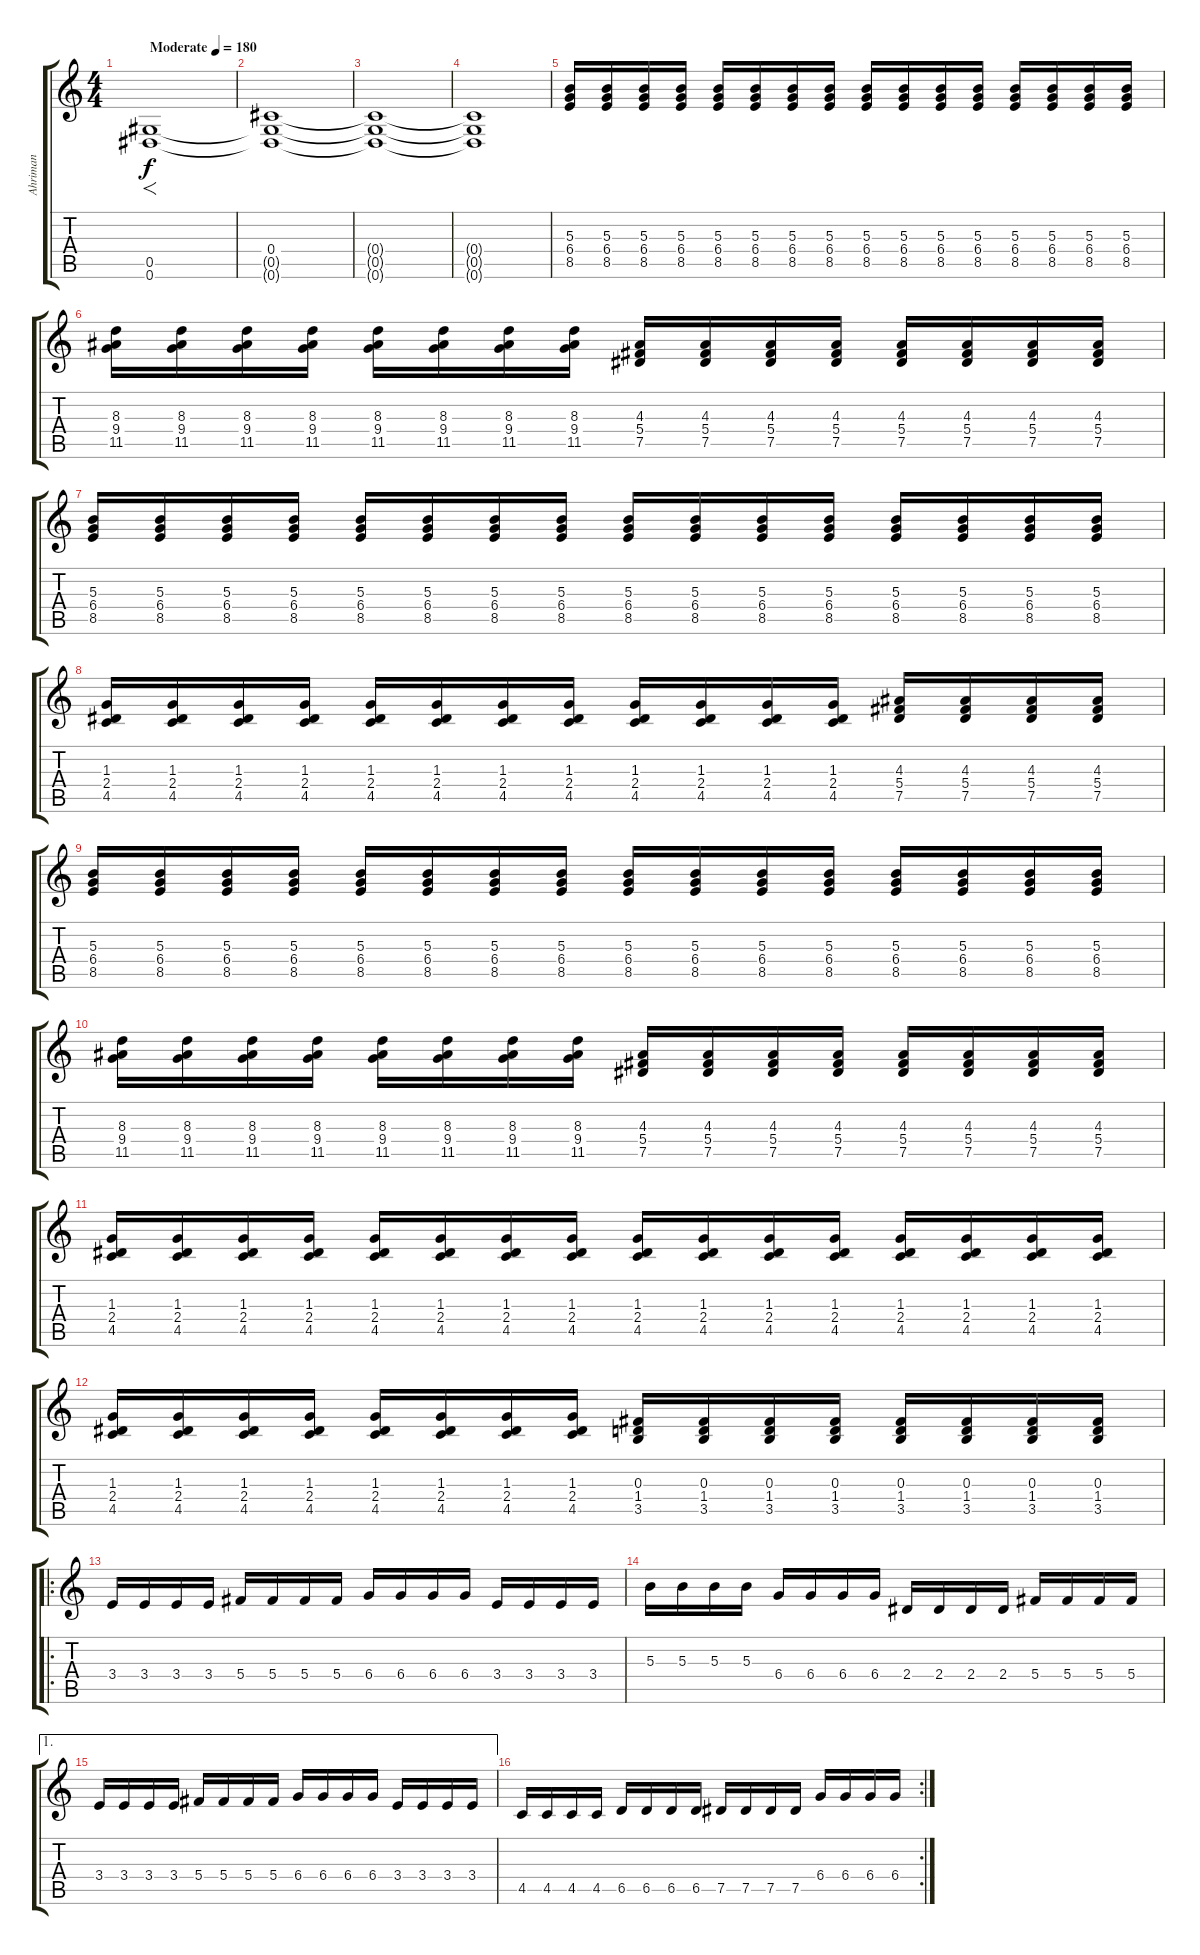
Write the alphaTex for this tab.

\track ("Ahriman" "Ahriman") {instrument overdrivenguitar}
\staff {score tabs}
\tuning (Eb4 Bb3 Gb3 Db3 Ab2 Eb2) {hide}
\ts (4 4)
\tempo (180 "Moderate")
\clef g2
\ks c
(0.5 0.6).1{f dy f instrument overdrivenguitar} |
(0.4 0.5{t} 0.6{t}).1 |
(0.4{t} 0.5{t} 0.6{t}).1 |
(0.4{t} 0.5{t} 0.6{t}).1 |
(5.3 6.4 8.5).16 (5.3 6.4 8.5).16 (5.3 6.4 8.5).16 (5.3 6.4 8.5).16 (5.3 6.4 8.5).16 (5.3 6.4 8.5).16 (5.3 6.4 8.5).16 (5.3 6.4 8.5).16 (5.3 6.4 8.5).16 (5.3 6.4 8.5).16 (5.3 6.4 8.5).16 (5.3 6.4 8.5).16 (5.3 6.4 8.5).16 (5.3 6.4 8.5).16 (5.3 6.4 8.5).16 (5.3 6.4 8.5).16 |
(8.3 9.4 11.5).16 (8.3 9.4 11.5).16 (8.3 9.4 11.5).16 (8.3 9.4 11.5).16 (8.3 9.4 11.5).16 (8.3 9.4 11.5).16 (8.3 9.4 11.5).16 (8.3 9.4 11.5).16 (4.3 5.4 7.5).16 (4.3 5.4 7.5).16 (4.3 5.4 7.5).16 (4.3 5.4 7.5).16 (4.3 5.4 7.5).16 (4.3 5.4 7.5).16 (4.3 5.4 7.5).16 (4.3 5.4 7.5).16 |
(5.3 6.4 8.5).16 (5.3 6.4 8.5).16 (5.3 6.4 8.5).16 (5.3 6.4 8.5).16 (5.3 6.4 8.5).16 (5.3 6.4 8.5).16 (5.3 6.4 8.5).16 (5.3 6.4 8.5).16 (5.3 6.4 8.5).16 (5.3 6.4 8.5).16 (5.3 6.4 8.5).16 (5.3 6.4 8.5).16 (5.3 6.4 8.5).16 (5.3 6.4 8.5).16 (5.3 6.4 8.5).16 (5.3 6.4 8.5).16 |
(1.3 2.4 4.5).16 (1.3 2.4 4.5).16 (1.3 2.4 4.5).16 (1.3 2.4 4.5).16 (1.3 2.4 4.5).16 (1.3 2.4 4.5).16 (1.3 2.4 4.5).16 (1.3 2.4 4.5).16 (1.3 2.4 4.5).16 (1.3 2.4 4.5).16 (1.3 2.4 4.5).16 (1.3 2.4 4.5).16 (4.3 5.4 7.5).16 (4.3 5.4 7.5).16 (4.3 5.4 7.5).16 (4.3 5.4 7.5).16 |
(5.3 6.4 8.5).16 (5.3 6.4 8.5).16 (5.3 6.4 8.5).16 (5.3 6.4 8.5).16 (5.3 6.4 8.5).16 (5.3 6.4 8.5).16 (5.3 6.4 8.5).16 (5.3 6.4 8.5).16 (5.3 6.4 8.5).16 (5.3 6.4 8.5).16 (5.3 6.4 8.5).16 (5.3 6.4 8.5).16 (5.3 6.4 8.5).16 (5.3 6.4 8.5).16 (5.3 6.4 8.5).16 (5.3 6.4 8.5).16 |
(8.3 9.4 11.5).16 (8.3 9.4 11.5).16 (8.3 9.4 11.5).16 (8.3 9.4 11.5).16 (8.3 9.4 11.5).16 (8.3 9.4 11.5).16 (8.3 9.4 11.5).16 (8.3 9.4 11.5).16 (4.3 5.4 7.5).16 (4.3 5.4 7.5).16 (4.3 5.4 7.5).16 (4.3 5.4 7.5).16 (4.3 5.4 7.5).16 (4.3 5.4 7.5).16 (4.3 5.4 7.5).16 (4.3 5.4 7.5).16 |
(1.3 2.4 4.5).16 (1.3 2.4 4.5).16 (1.3 2.4 4.5).16 (1.3 2.4 4.5).16 (1.3 2.4 4.5).16 (1.3 2.4 4.5).16 (1.3 2.4 4.5).16 (1.3 2.4 4.5).16 (1.3 2.4 4.5).16 (1.3 2.4 4.5).16 (1.3 2.4 4.5).16 (1.3 2.4 4.5).16 (1.3 2.4 4.5).16 (1.3 2.4 4.5).16 (1.3 2.4 4.5).16 (1.3 2.4 4.5).16 |
(1.3 2.4 4.5).16 (1.3 2.4 4.5).16 (1.3 2.4 4.5).16 (1.3 2.4 4.5).16 (1.3 2.4 4.5).16 (1.3 2.4 4.5).16 (1.3 2.4 4.5).16 (1.3 2.4 4.5).16 (0.3 1.4 3.5).16 (0.3 1.4 3.5).16 (0.3 1.4 3.5).16 (0.3 1.4 3.5).16 (0.3 1.4 3.5).16 (0.3 1.4 3.5).16 (0.3 1.4 3.5).16 (0.3 1.4 3.5).16 |
\ro
3.4.16 3.4.16 3.4.16 3.4.16 5.4.16 5.4.16 5.4.16 5.4.16 6.4.16 6.4.16 6.4.16 6.4.16 3.4.16 3.4.16 3.4.16 3.4.16 |
5.3.16 5.3.16 5.3.16 5.3.16 6.4.16 6.4.16 6.4.16 6.4.16 2.4.16 2.4.16 2.4.16 2.4.16 5.4.16 5.4.16 5.4.16 5.4.16 |
\ae 1
3.4.16 3.4.16 3.4.16 3.4.16 5.4.16 5.4.16 5.4.16 5.4.16 6.4.16 6.4.16 6.4.16 6.4.16 3.4.16 3.4.16 3.4.16 3.4.16 |
\rc 2
4.5.16 4.5.16 4.5.16 4.5.16 6.5.16 6.5.16 6.5.16 6.5.16 7.5.16 7.5.16 7.5.16 7.5.16 6.4.16 6.4.16 6.4.16 6.4.16
